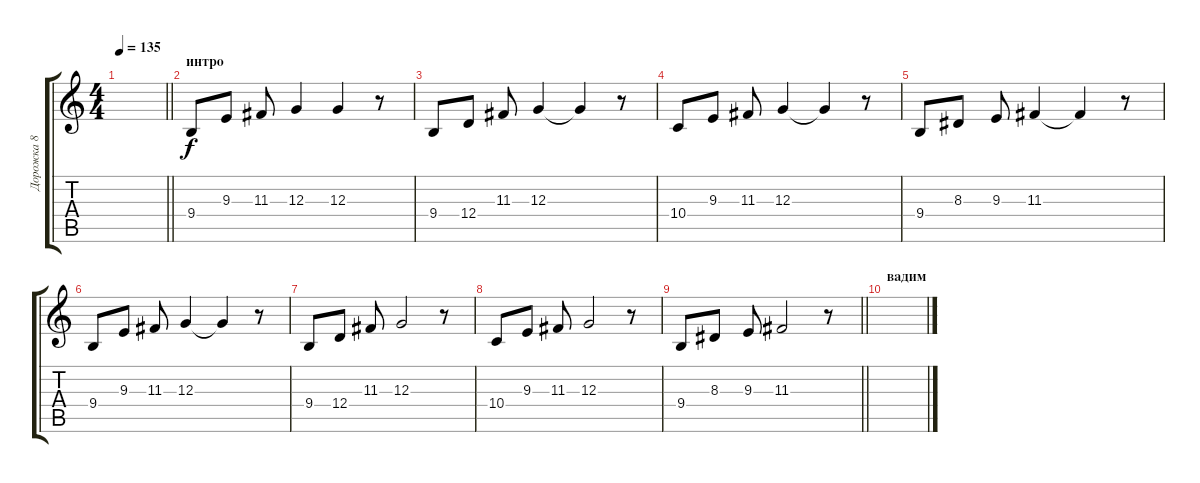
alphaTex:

\track ("Дорожка 8" "Дорожка 8") {instrument stringensemble1}
\staff {score tabs}
\tuning (E4 B3 G3 D3 A2 E2) {hide}
\ts (4 4)
\tempo 135
\clef g2
\barLineRight lightlight
\ks c
|
\section ("" "интро")
9.4.8 9.3.8 11.3.8 12.3.4 12.3.4 r.8 |
9.4.8 12.4.8 11.3.8 12.3.4 12.3{t}.4 r.8 |
10.4.8 9.3.8 11.3.8 12.3.4 12.3{t}.4 r.8 |
9.4.8 8.3.8 9.3.8 11.3.4 11.3{t}.4 r.8 |
9.4.8 9.3.8 11.3.8 12.3.4 12.3{t}.4 r.8 |
9.4.8 12.4.8 11.3.8 12.3.2 r.8 |
10.4.8 9.3.8 11.3.8 12.3.2 r.8 |
\barLineRight lightlight
9.4.8 8.3.8 9.3.8 11.3.2 r.8 |
\section ("" "вадим")
